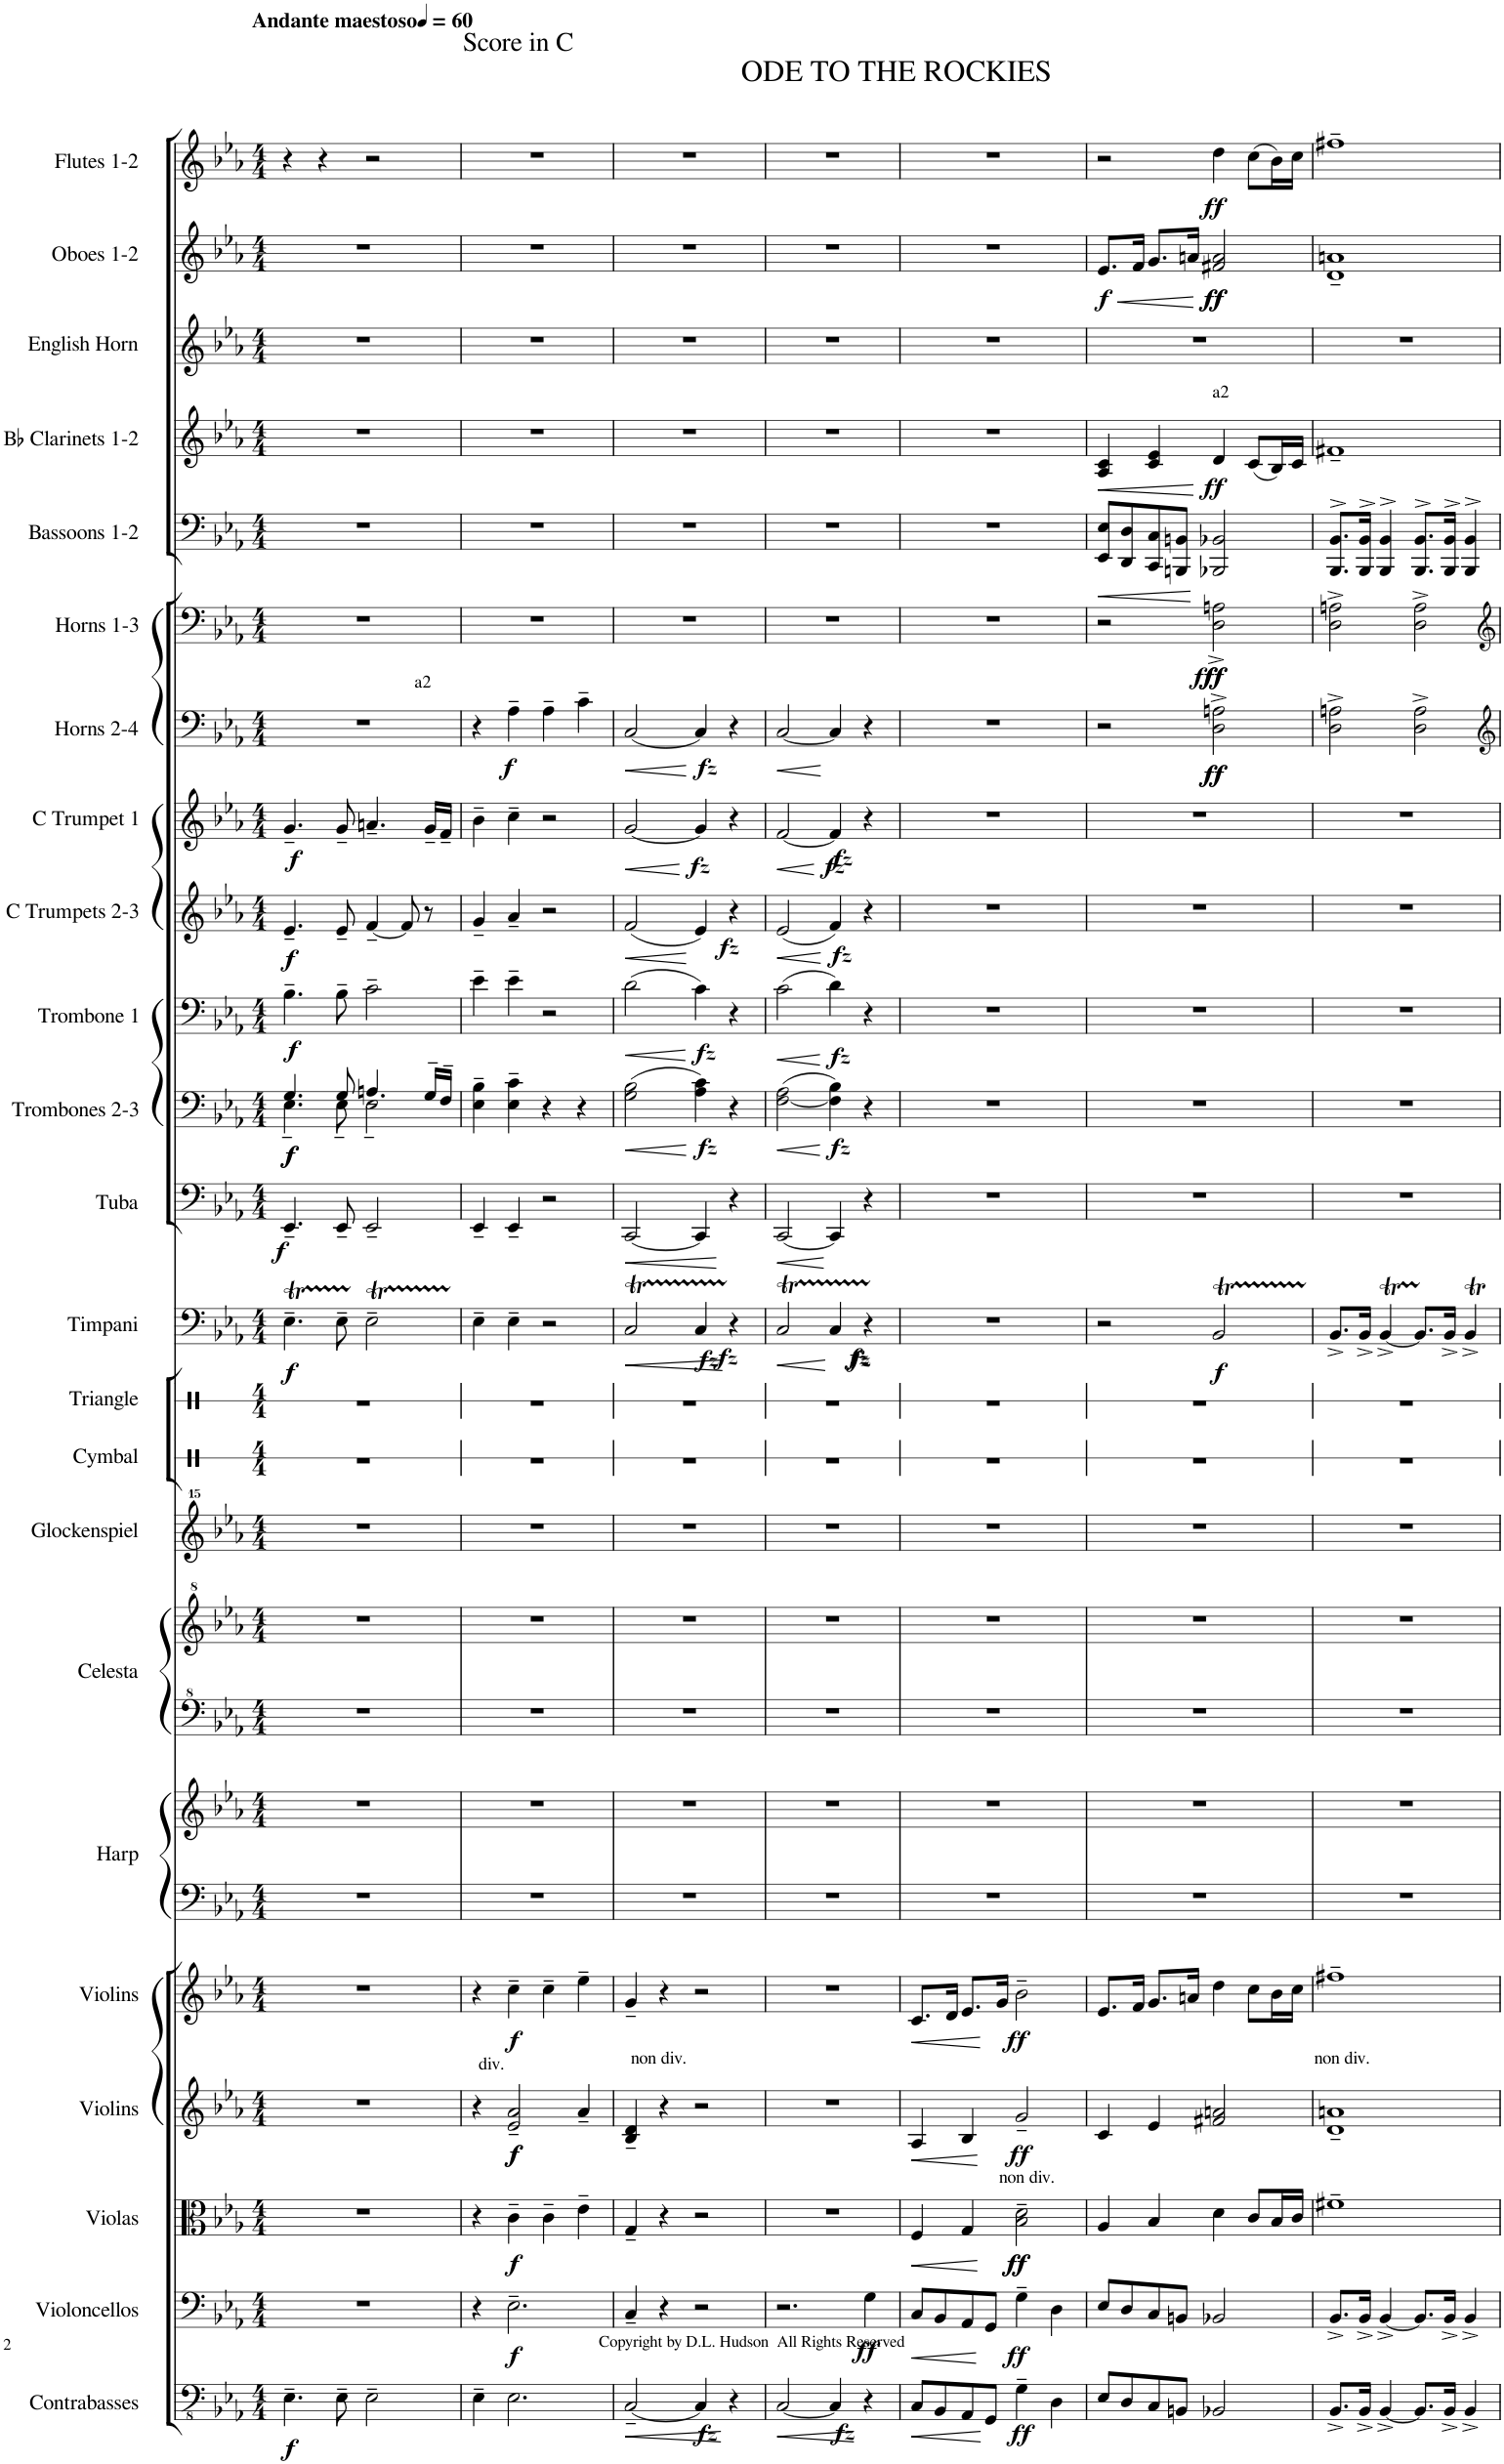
**kern	**dynam	**kern	**dynam	**kern	**dynam	**kern	**dynam	**kern	**dynam	**kern	**kern	**kern	**kern	**kern	**kern	**kern	**kern	**dynam	**kern	**dynam	**kern	**dynam	**kern	**dynam	**kern	**dynam	**kern	**dynam	**kern	**dynam	**kern	**dynam	**kern	**dynam	**kern	**dynam	**kern	**kern	**dynam	**kern	**dynam
*part23	*part23	*part22	*part22	*part21	*part21	*part20	*part20	*part19	*part19	*part18	*part18	*part17	*part17	*part16	*part15	*part14	*part13	*part13	*part12	*part12	*part11	*part11	*part10	*part10	*part9	*part9	*part8	*part8	*part7	*part7	*part6	*part6	*part5	*part5	*part4	*part4	*part3	*part2	*part2	*part1	*part1
*staff25	*staff25	*staff24	*staff24	*staff23	*staff23	*staff22	*staff22	*staff21	*staff21	*staff20	*staff19	*staff18	*staff17	*staff16	*staff15	*staff14	*staff13	*staff13	*staff12	*staff12	*staff11	*staff11	*staff10	*staff10	*staff9	*staff9	*staff8	*staff8	*staff7	*staff7	*staff6	*staff6	*staff5	*staff5	*staff4	*staff4	*staff3	*staff2	*staff2	*staff1	*staff1
*I"Contrabasses	*	*I"Violoncellos	*	*I"Violas	*	*I"Violins	*	*I"Violins	*	*I"Harp	*	*I"Celesta	*	*I"Glockenspiel	*I"Cymbal	*I"Triangle	*I"Timpani	*	*I"Tuba	*	*I"Trombones 2-3	*	*I"Trombone 1	*	*I"C Trumpets 2-3	*	*I"C Trumpet 1	*	*I"Horns 2-4	*	*I"Horns 1-3	*	*I"Bassoons 1-2	*	*I"Bb Clarinets 1-2	*	*I"English Horn	*I"Oboes 1-2	*	*I"Flutes 1-2	*
*I'Cbs.	*	*I'Vcs.	*	*I'Vlas.	*	*I'Vlns.	*	*I'Vlns.	*	*I'Hrp.	*	*I'Cel.	*	*I'Glk.	*I'Cym.	*I'Trgl.	*I'Timp.	*	*I'Tba.	*	*I'Tbn.	*	*I'Tbn.	*	*I'C Tpt.	*	*I'C Tpt.	*	*I'Hn.	*	*I'Hn.	*	*I'Bsn.	*	*I'Bb Cl.	*	*I'E. Hn.	*I'Ob.	*	*I'Fl.	*
*	*	*	*	*	*	*	*	*	*	*	*	*	*	*	*stria1	*stria1	*	*	*	*	*	*	*	*	*	*	*	*	*	*	*	*	*	*	*	*	*	*	*	*	*
*clefFv4	*	*clefF4	*	*clefC3	*	*clefG2	*	*clefG2	*	*clefF4	*clefG2	*clefF^4	*clefG^2	*clefG^^2	*clefX	*clefX	*clefF4	*	*clefF4	*	*clefF4	*	*clefF4	*	*clefG2	*	*clefG2	*	*clefF4	*	*clefF4	*	*clefF4	*	*clefG2	*	*clefG2	*clefG2	*	*clefG2	*
*	*	*	*	*	*	*	*	*	*	*	*	*	*	*	*	*	*	*	*	*	*	*	*	*	*	*	*	*	*ITrd4c7	*	*ITrd4c7	*	*	*	*ITrd1c2	*	*ITrd4c7	*	*	*	*
*k[b-e-a-]	*	*k[b-e-a-]	*	*k[b-e-a-]	*	*k[b-e-a-]	*	*k[b-e-a-]	*	*k[b-e-a-]	*k[b-e-a-]	*k[b-e-a-]	*k[b-e-a-]	*k[b-e-a-]	*k[]	*k[]	*k[b-e-a-]	*	*k[b-e-a-]	*	*k[b-e-a-]	*	*k[b-e-a-]	*	*k[b-e-a-]	*	*k[b-e-a-]	*	*k[b-e-a-]	*	*k[b-e-a-]	*	*k[b-e-a-]	*	*k[b-e-a-]	*	*k[b-e-a-]	*k[b-e-a-]	*	*k[b-e-a-]	*
*M4/4	*	*M4/4	*	*M4/4	*	*M4/4	*	*M4/4	*	*M4/4	*M4/4	*M4/4	*M4/4	*M4/4	*M4/4	*M4/4	*M4/4	*	*M4/4	*	*M4/4	*	*M4/4	*	*M4/4	*	*M4/4	*	*M4/4	*	*M4/4	*	*M4/4	*	*M4/4	*	*M4/4	*M4/4	*	*M4/4	*
*MM60	*	*MM60	*	*MM60	*	*MM60	*	*MM60	*	*MM60	*MM60	*MM60	*MM60	*MM60	*MM60	*MM60	*MM60	*	*MM60	*	*MM60	*	*MM60	*	*MM60	*	*MM60	*	*MM60	*	*MM60	*	*MM60	*	*MM60	*	*MM60	*MM60	*	*MM60	*
=1	=1	=1	=1	=1	=1	=1	=1	=1	=1	=1	=1	=1	=1	=1	=1	=1	=1	=1	=1	=1	=1	=1	=1	=1	=1	=1	=1	=1	=1	=1	=1	=1	=1	=1	=1	=1	=1	=1	=1	=1	=1
*	*	*	*	*	*	*	*	*	*	*	*	*	*	*	*	*	*	*	*	*	*^	*	*	*	*	*	*	*	*	*	*	*	*	*	*	*	*	*	*	*	*
!	!	!	!	!	!	!	!	!	!	!	!	!	!	!	!	!	!	!	!	!	!	!	!	!	!	!	!	!	!	!	!	!	!	!	!	!	!	!	!	!	!LO:TX:a:B:t=Andante maestoso	!
!	!	!	!	!	!	!	!	!	!	!	!	!	!	!	!	!	!	!	!	!	!	!	!	!	!	!	!	!	!	!LO:TX:a:t=a2	!	!	!	!	!	!	!	!	!	!	!	!
!	!LO:DY:b	!	!	!	!	!	!	!	!	!	!	!	!	!	!	!	!	!LO:DY:b	!	!LO:DY:b	!	!	!LO:DY:b	!	!	!	!	!	!	!	!	!	!	!	!	!	!	!	!	!	!	!
!	!	!	!	!	!	!	!	!	!	!	!	!	!	!	!	!	!	!	!	!	!	!	!LO:DY:n=1:b	!	!LO:DY:b	!	!LO:DY:b	!	!LO:DY:b	!	!	!	!	!	!	!	!	!	!	!	!	!
4.EE-~\	f	1r	.	1r	.	1r	.	1r	.	1r	1r	1r	1r	1r	1r	1r	4.E-T~\	f	4.EE-~/	f	4.G~</	4.E-~\	f f	4.B-~\	f	4.e-~/	f	4.g~/	f	1r	.	1r	.	1r	.	1r	.	1r	1r	.	4r	.
.	.	.	.	.	.	.	.	.	.	.	.	.	.	.	.	.	.	.	.	.	.	.	.	.	.	.	.	.	.	.	.	.	.	.	.	.	.	.	.	.	4r	.
8EE-~\	.	.	.	.	.	.	.	.	.	.	.	.	.	.	.	.	8E-~\	.	8EE-~/	.	8G~</	8E-~\	.	8B-~\	.	8e-~/	.	8g~/	.	.	.	.	.	.	.	.	.	.	.	.	.	.
2EE-~\	.	.	.	.	.	.	.	.	.	.	.	.	.	.	.	.	2E-T~\	.	2EE-~/	.	4.An~</	2E-~\	.	2c~\	.	[4f~/	.	4.an~/	.	.	.	.	.	.	.	.	.	.	.	.	2r	.
.	.	.	.	.	.	.	.	.	.	.	.	.	.	.	.	.	.	.	.	.	.	.	.	.	.	8f/]	.	.	.	.	.	.	.	.	.	.	.	.	.	.	.	.
.	.	.	.	.	.	.	.	.	.	.	.	.	.	.	.	.	.	.	.	.	16G~/LL	.	.	.	.	8r	.	16g~/LL	.	.	.	.	.	.	.	.	.	.	.	.	.	.
.	.	.	.	.	.	.	.	.	.	.	.	.	.	.	.	.	.	.	.	.	16F~/JJ	.	.	.	.	.	.	16f~/JJ	.	.	.	.	.	.	.	.	.	.	.	.	.	.
*	*	*	*	*	*	*	*	*	*	*	*	*	*	*	*	*	*	*	*	*	*v	*v	*	*	*	*	*	*	*	*	*	*	*	*	*	*	*	*	*	*	*	*
=2	=2	=2	=2	=2	=2	=2	=2	=2	=2	=2	=2	=2	=2	=2	=2	=2	=2	=2	=2	=2	=2	=2	=2	=2	=2	=2	=2	=2	=2	=2	=2	=2	=2	=2	=2	=2	=2	=2	=2	=2	=2
!	!	!	!	!	!	!	!	!	!	!	!	!	!	!	!	!	!	!	!	!	!	!	!	!	!	!	!	!	!	!	!	!	!	!	!	!	!	!	!	!LO:TX:a:t=Score in C	!
4EE-~\	.	4r	.	4r	.	4r	.	4r	.	1r	1r	1r	1r	1r	1r	1r	4E-~\	.	4EE-~/	.	4E-\~ 4B-\~	.	4e-~\	.	4g~/	.	4b-~\	.	4r	.	1r	.	1r	.	1r	.	1r	1r	.	1r	.
!	!	!	!	!	!	!LO:TX:a:t=div.	!	!	!	!	!	!	!	!	!	!	!	!	!	!	!	!	!	!	!	!	!	!	!	!	!	!	!	!	!	!	!	!	!	!	!
!	!	!	!LO:DY:b	!	!LO:DY:b	!	!LO:DY:b	!	!	!	!	!	!	!	!	!	!	!	!	!	!	!	!	!	!	!	!	!	!	!	!	!	!	!	!	!	!	!	!	!	!
!	!	!	!	!	!	!	!LO:DY:n=1:b	!	!LO:DY:b	!	!	!	!	!	!	!	!	!	!	!	!	!	!	!	!	!	!	!	!	!LO:DY:b	!	!	!	!	!	!	!	!	!	!	!
2.EE-\	.	2.E-~\	f	4c~\	f	2e-/~ 2a-/~	f f	4cc~\	f	.	.	.	.	.	.	.	4E-~\	.	4EE-~/	.	4E-\~ 4c\~	.	4e-~\	.	4a-~/	.	4cc~\	.	4A-~\	f	.	.	.	.	.	.	.	.	.	.	.
.	.	.	.	4c~\	.	.	.	4cc~\	.	.	.	.	.	.	.	.	2r	.	2r	.	4r	.	2r	.	2r	.	2r	.	4A-~\	.	.	.	.	.	.	.	.	.	.	.	.
.	.	.	.	4e-~\	.	4a-~/	.	4ee-~\	.	.	.	.	.	.	.	.	.	.	.	.	4r	.	.	.	.	.	.	.	4c~\	.	.	.	.	.	.	.	.	.	.	.	.
=3	=3	=3	=3	=3	=3	=3	=3	=3	=3	=3	=3	=3	=3	=3	=3	=3	=3	=3	=3	=3	=3	=3	=3	=3	=3	=3	=3	=3	=3	=3	=3	=3	=3	=3	=3	=3	=3	=3	=3	=3	=3
!	!LO:HP:b	!	!	!	!	!	!	!	!	!	!	!	!	!	!	!	!	!LO:HP:b	!	!LO:HP:b	!	!LO:HP:b	!	!LO:HP:b	!	!LO:HP:b	!	!LO:HP:b	!	!LO:HP:b	!	!	!	!	!	!	!	!	!	!	!
[2CC~/	<	4C~/	.	4G~/	.	4B-/~ 4d/~	.	4g~/	.	1r	1r	1r	1r	1r	1r	1r	2CT/	<	[2CC/	<	(2G\ 2B-\	<	(2d\	<	(2f/	<	[2g/	<	[2C/	<	1r	.	1r	.	1r	.	1r	1r	.	1r	.
!	!	!	!	!	!	!LO:TX:a:t=non div.	!	!	!	!	!	!	!	!	!	!	!	!	!	!	!	!	!	!	!	!	!	!	!	!	!	!	!	!	!	!	!	!	!	!	!
.	.	4r	.	4r	.	4r	.	4r	.	.	.	.	.	.	.	.	.	.	.	.	.	.	.	.	.	.	.	.	.	.	.	.	.	.	.	.	.	.	.	.	.
!	!LO:DY:b	!	!	!	!	!	!	!	!	!	!	!	!	!	!	!	!	!LO:DY:b	!	!	!	!LO:DY:b	!	!LO:DY:n=1:b	!	!	!	!LO:DY:n=1:b	!	!LO:DY:n=1:b	!	!	!	!	!	!	!	!	!	!	!
4CC/]	fz	2r	.	2r	.	2r	.	2r	.	.	.	.	.	.	.	.	4C/	fz	4CC/]	.	4A-\ 4c\)	fz	4c\)	[ fz	4e-/)	[	4g/]	[ fz	4C/]	[ fz	.	.	.	.	.	.	.	.	.	.	.
!	!	!	!	!	!	!	!	!	!	!	!	!	!	!	!	!	!	!LO:DY:b	!	!	!	!	!	!	!	!LO:DY:b	!	!	!	!	!	!	!	!	!	!	!	!	!	!	!
4r	.	.	.	.	.	.	.	.	.	.	.	.	.	.	.	.	4r	fz	4r	.	4r	.	4r	.	4r	fz	4r	.	4r	.	.	.	.	.	.	.	.	.	.	.	.
=4	=4	=4	=4	=4	=4	=4	=4	=4	=4	=4	=4	=4	=4	=4	=4	=4	=4	=4	=4	=4	=4	=4	=4	=4	=4	=4	=4	=4	=4	=4	=4	=4	=4	=4	=4	=4	=4	=4	=4	=4	=4
!	!	!	!	!	!	!	!	!	!	!	!	!	!	!	!	!	!	!	!	!	!	!	!	!	!	!	!	!	!	!	!	!	!	!	!	!	!	!	!	!LO:TX:a:t=ODE TO THE ROCKIES	!
!	!LO:HP:b	!	!	!	!	!	!	!	!	!	!	!	!	!	!	!	!	!	!	!	!	!	!	!LO:HP:b	!	!LO:HP:b	!	!LO:HP:b	!	!LO:HP:b	!	!	!	!	!	!	!	!	!	!	!
[2CC/	<	2.r	.	1r	.	1r	.	1r	.	1r	1r	1r	1r	1r	1r	1r	2CT/	.	[2CC/	.	([2F\ 2A-\	.	(2c\	<	(2e-/	<	[2f/	<	[2C/	<	1r	.	1r	.	1r	.	1r	1r	.	1r	.
!	!LO:DY:b	!	!	!	!	!	!	!	!	!	!	!	!	!	!	!	!	!	!	!	!	!LO:DY:n=1:b	!	!LO:DY:n=1:b	!	!LO:DY:n=1:b	!	!LO:DY:n=1:b	!	!	!	!	!	!	!	!	!	!	!	!	!
!	!	!	!	!	!	!	!	!	!	!	!	!	!	!	!	!	!	!	!	!	!	!	!	!	!	!	!	!LO:DY:n=2:b	!	!	!	!	!	!	!	!	!	!	!	!	!
4CC/]	fz	.	.	.	.	.	.	.	.	.	.	.	.	.	.	.	4C/	[	4CC/]	[	4F\] 4B-\)	[ fz	4d\)	[ fz	4f/)	[ fz	4f/]	[ fz fz	4C/]	[	.	.	.	.	.	.	.	.	.	.	.
!	!	!	!LO:DY:b	!	!	!	!	!	!	!	!	!	!	!	!	!	!	!LO:DY:b	!	!	!	!	!	!	!	!	!	!	!	!	!	!	!	!	!	!	!	!	!	!	!
!	!	!	!	!	!	!	!	!	!	!	!	!	!	!	!	!	!	!LO:DY:n=1:b	!	!	!	!	!	!	!	!	!	!	!	!	!	!	!	!	!	!	!	!	!	!	!
4r	.	4G\	ff	.	.	.	.	.	.	.	.	.	.	.	.	.	4r	fz fz	4r	.	4r	.	4r	.	4r	.	4r	.	4r	.	.	.	.	.	.	.	.	.	.	.	.
.	[	.	.	.	.	.	.	.	.	.	.	.	.	.	.	.	.	.	.	.	.	.	.	.	.	.	.	.	.	.	.	.	.	.	.	.	.	.	.	.	.
=5	=5	=5	=5	=5	=5	=5	=5	=5	=5	=5	=5	=5	=5	=5	=5	=5	=5	=5	=5	=5	=5	=5	=5	=5	=5	=5	=5	=5	=5	=5	=5	=5	=5	=5	=5	=5	=5	=5	=5	=5	=5
8CC/L	.	8C/L	.	4F/	.	4A-/	.	8.c/L	.	1r	1r	1r	1r	1r	1r	1r	1r	.	1r	.	1r	.	1r	.	1r	.	1r	.	1r	.	1r	.	1r	.	1r	.	1r	1r	.	1r	.
8BBB-/	[	8BB-/	.	.	.	.	.	.	.	.	.	.	.	.	.	.	.	.	.	.	.	.	.	.	.	.	.	.	.	.	.	.	.	.	.	.	.	.	.	.	.
.	.	.	.	.	.	.	.	16d/Jk	.	.	.	.	.	.	.	.	.	.	.	.	.	.	.	.	.	.	.	.	.	.	.	.	.	.	.	.	.	.	.	.	.
8AAA-/	.	8AA-/	.	4G/	.	4B-/	.	8.e-/L	.	.	.	.	.	.	.	.	.	.	.	.	.	.	.	.	.	.	.	.	.	.	.	.	.	.	.	.	.	.	.	.	.
8GGG/J	.	8GG/J	.	.	.	.	.	.	.	.	.	.	.	.	.	.	.	.	.	.	.	.	.	.	.	.	.	.	.	.	.	.	.	.	.	.	.	.	.	.	.
.	.	.	.	.	.	.	.	16g/Jk	.	.	.	.	.	.	.	.	.	.	.	.	.	.	.	.	.	.	.	.	.	.	.	.	.	.	.	.	.	.	.	.	.
!	!	!	!	!LO:TX:a:t=non div.	!	!	!	!	!	!	!	!	!	!	!	!	!	!	!	!	!	!	!	!	!	!	!	!	!	!	!	!	!	!	!	!	!	!	!	!	!
!	!LO:DY:b	!	!LO:DY:b	!	!LO:DY:b	!	!	!	!	!	!	!	!	!	!	!	!	!	!	!	!	!	!	!	!	!	!	!	!	!	!	!	!	!	!	!	!	!	!	!	!
!	!	!	!	!	!LO:DY:n=1:b	!	!LO:DY:b	!	!LO:DY:b	!	!	!	!	!	!	!	!	!	!	!	!	!	!	!	!	!	!	!	!	!	!	!	!	!	!	!	!	!	!	!	!
4GG~\	ff	4G~\	ff	2B-\~ 2d\~	ff ff	2g~/	ff	2b-~\	ff	.	.	.	.	.	.	.	.	.	.	.	.	.	.	.	.	.	.	.	.	.	.	.	.	.	.	.	.	.	.	.	.
4DD\	.	4D\	.	.	.	.	.	.	.	.	.	.	.	.	.	.	.	.	.	.	.	.	.	.	.	.	.	.	.	.	.	.	.	.	.	.	.	.	.	.	.
=6	=6	=6	=6	=6	=6	=6	=6	=6	=6	=6	=6	=6	=6	=6	=6	=6	=6	=6	=6	=6	=6	=6	=6	=6	=6	=6	=6	=6	=6	=6	=6	=6	=6	=6	=6	=6	=6	=6	=6	=6	=6
!	!	!	!	!	!	!	!	!	!	!	!	!	!	!	!	!	!	!	!	!	!	!	!	!	!	!	!	!	!	!	!	!	!	!LO:HP:b	!	!LO:HP:b	!	!	!LO:HP:b	!	!
!	!	!	!	!	!	!	!	!	!	!	!	!	!	!	!	!	!	!	!	!	!	!	!	!	!	!	!	!	!	!	!	!	!	!	!	!	!	!	!LO:DY:n=1:b	!	!
8EE-/L	.	8E-/L	.	4A-/	.	4c/	.	8.e-/L	.	1r	1r	1r	1r	1r	1r	1r	2r	.	1r	.	1r	.	1r	.	1r	.	1r	.	2r	.	2r	.	8EE-/ 8E-/L	<	4A-/ 4c/	<	1r	8.e-/L	< f	2r	.
8DD/	.	8D/	.	.	.	.	.	.	.	.	.	.	.	.	.	.	.	.	.	.	.	.	.	.	.	.	.	.	.	.	.	.	8DD/ 8D/	.	.	.	.	.	.	.	.
.	.	.	.	.	.	.	.	16f/Jk	.	.	.	.	.	.	.	.	.	.	.	.	.	.	.	.	.	.	.	.	.	.	.	.	.	.	.	.	.	16f/Jk	.	.	.
8CC/	.	8C/	.	4B-/	.	4e-/	.	8.g/L	.	.	.	.	.	.	.	.	.	.	.	.	.	.	.	.	.	.	.	.	.	.	.	.	8CC/ 8C/	.	4c/ 4e-/	.	.	8.g/L	.	.	.
8BBBn/J	.	8BBn/J	.	.	.	.	.	.	.	.	.	.	.	.	.	.	.	.	.	.	.	.	.	.	.	.	.	.	.	.	.	.	8BBBn/ 8BBn/J	.	.	.	.	.	.	.	.
.	.	.	.	.	.	.	.	16an/Jk	.	.	.	.	.	.	.	.	.	.	.	.	.	.	.	.	.	.	.	.	.	.	.	.	.	.	.	.	.	16an/Jk	.	.	.
!	!	!	!	!	!	!	!	!	!	!	!	!	!	!	!	!	!	!	!	!	!	!	!	!	!	!	!	!	!	!	!	!	!	!	!LO:TX:a:t=a2	!	!	!	!	!	!
!	!	!	!	!	!	!	!	!	!	!	!	!	!	!	!	!	!	!LO:DY:b	!	!	!	!	!	!	!	!	!	!	!	!LO:DY:b	!	!	!	!	!	!	!	!	!	!	!
!	!	!	!	!	!	!	!	!	!	!	!	!	!	!	!	!	!	!	!	!	!	!	!	!	!	!	!	!	!	!LO:DY:n=1:b	!	!LO:DY:b	!	!	!	!	!	!	!	!	!
!	!	!	!	!	!	!	!	!	!	!	!	!	!	!	!	!	!	!	!	!	!	!	!	!	!	!	!	!	!	!	!	!LO:DY:n=1:b	!	!	!	!	!	!	!	!	!
!	!	!	!	!	!	!	!	!	!	!	!	!	!	!	!	!	!	!	!	!	!	!	!	!	!	!	!	!	!	!	!	!LO:DY:n=2:b	!	!	!	!LO:DY:n=1:b	!	!	!LO:DY:n=2:b	!	!
!	!	!	!	!	!	!	!	!	!	!	!	!	!	!	!	!	!	!	!	!	!	!	!	!	!	!	!	!	!	!	!	!	!	!	!	!	!	!	!LO:DY:n=3:b	!	!LO:DY:b
2BBB-X/	.	2BB-X/	.	4d\	.	2f#X/ 2an/	.	4dd\	.	.	.	.	.	.	.	.	2BB-T/	f	.	.	.	.	.	.	.	.	.	.	2D\^ 2An\^	ff ff	2D\^< 2An\^<	ff ff ff	2BBB-X/ 2BB-X/	[	4d/	[ ff	.	2f#X/ 2a/	[ ff ff	4dd\	ff
.	.	.	.	8c/L	.	.	.	8cc\L	.	.	.	.	.	.	.	.	.	.	.	.	.	.	.	.	.	.	.	.	.	.	.	.	.	.	(8c/L	.	.	.	.	(8cc\L	.
.	.	.	.	16B-/L	.	.	.	16b-\L	.	.	.	.	.	.	.	.	.	.	.	.	.	.	.	.	.	.	.	.	.	.	.	.	.	.	16B-/L)	.	.	.	.	16b-\L)	.
.	.	.	.	16c/JJ	.	.	.	16cc\JJ	.	.	.	.	.	.	.	.	.	.	.	.	.	.	.	.	.	.	.	.	.	.	.	.	.	.	16c/JJ	.	.	.	.	16cc\JJ	.
=7	=7	=7	=7	=7	=7	=7	=7	=7	=7	=7	=7	=7	=7	=7	=7	=7	=7	=7	=7	=7	=7	=7	=7	=7	=7	=7	=7	=7	=7	=7	=7	=7	=7	=7	=7	=7	=7	=7	=7	=7	=7
!	!	!	!	!	!	!LO:TX:a:t=non div.	!	!	!	!	!	!	!	!	!	!	!	!	!	!	!	!	!	!	!	!	!	!	!	!	!	!	!	!	!	!	!	!	!	!	!
8.BBB-^/L	.	8.BB-^/L	.	1f#X~	.	1d~ 1an~	.	1ff#X~	.	1r	1r	1r	1r	1r	1r	1r	8.BB-^/L	.	1r	.	1r	.	1r	.	1r	.	1r	.	2D\^ 2An\^	.	2D\^ 2An\^	.	8.BBB-/^> 8.BB-/^>L	.	1f#X~	.	1r	1d~ 1an~	.	1ff#X~	.
16BBB-^/Jk	.	16BB-^/Jk	.	.	.	.	.	.	.	.	.	.	.	.	.	.	16BB-^/Jk	.	.	.	.	.	.	.	.	.	.	.	.	.	.	.	16BBB-/^> 16BB-/^>Jk	.	.	.	.	.	.	.	.
[4BBB-^/	.	[4BB-^/	.	.	.	.	.	.	.	.	.	.	.	.	.	.	[4BB-T^/	.	.	.	.	.	.	.	.	.	.	.	.	.	.	.	4BBB-/^> 4BB-/^>	.	.	.	.	.	.	.	.
8.BBB-/L]	.	8.BB-/L]	.	.	.	.	.	.	.	.	.	.	.	.	.	.	8.BB-/L]	.	.	.	.	.	.	.	.	.	.	.	2D\^ 2A\^	.	2D\^ 2A\^	.	8.BBB-/^> 8.BB-/^>L	.	.	.	.	.	.	.	.
16BBB-^/Jk	.	16BB-^/Jk	.	.	.	.	.	.	.	.	.	.	.	.	.	.	16BB-^/Jk	.	.	.	.	.	.	.	.	.	.	.	.	.	.	.	16BBB-/^> 16BB-/^>Jk	.	.	.	.	.	.	.	.
4BBB-^/	.	4BB-^/	.	.	.	.	.	.	.	.	.	.	.	.	.	.	4BB-T^/	.	.	.	.	.	.	.	.	.	.	.	.	.	.	.	4BBB-/^> 4BB-/^>	.	.	.	.	.	.	.	.
=	=	=	=	=	=	=	=	=	=	=	=	=	=	=	=	=	=	=	=	=	=	=	=	=	=	=	=	=	=	=	=	=	=	=	=	=	=	=	=	=	=
*-	*-	*-	*-	*-	*-	*-	*-	*-	*-	*-	*-	*-	*-	*-	*-	*-	*-	*-	*-	*-	*-	*-	*-	*-	*-	*-	*-	*-	*-	*-	*-	*-	*-	*-	*-	*-	*-	*-	*-	*-	*-
